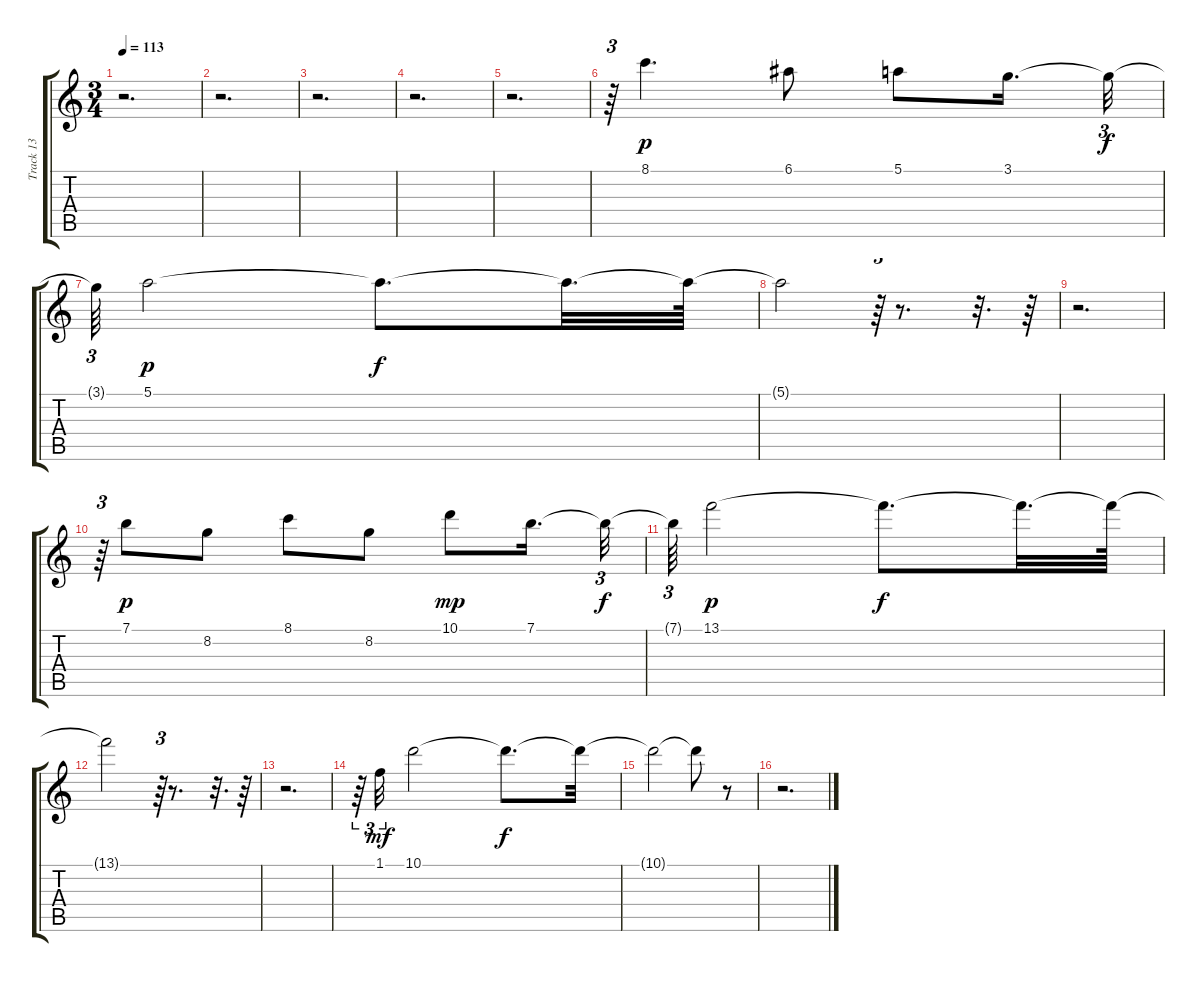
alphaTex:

\track ("Track 13" "Track 13") {instrument electricguitarjazz}
\staff {score tabs}
\tuning (E4 B3 G3 D3 A2 E2) {hide}
\ts (3 4)
\tempo 113
\clef g2
\ks c
r.2{d dy f} |
r.2{d} |
r.2{d} |
r.2{d} |
r.2{d} |
r.64{tu (3 2)} 8.1.4{d dy p} 6.1.8 5.1.8 3.1.16{d} 3.1{t}.32{tu (3 2) dy f} |
3.1{t}.64{tu (3 2)} 5.1.2{dy p} 5.1{t}.8{d dy f} 5.1{t}.32{d} 5.1{t}.64 |
5.1{t}.2 r.64{tu (3 2)} r.8{d} r.32{d} r.64 |
r.2{d} |
r.64{tu (3 2)} 7.1.8{dy p} 8.2.8 8.1.8 8.2.8 10.1.8{dy mp} 7.1.16{d} 7.1{t}.32{tu (3 2) dy f} |
7.1{t}.64{tu (3 2)} 13.1.2{dy p} 13.1{t}.8{d dy f} 13.1{t}.32{d} 13.1{t}.64 |
13.1{t}.2 r.64{tu (3 2)} r.8{d} r.32{d} r.64 |
r.2{d} |
r.64{tu (3 2)} 1.1.32{tu (3 2) dy mf} 10.1.2 10.1{t}.8{d dy f} 10.1{t}.32 |
10.1{t}.2 10.1{t}.8 r.8 |
r.2{d}
